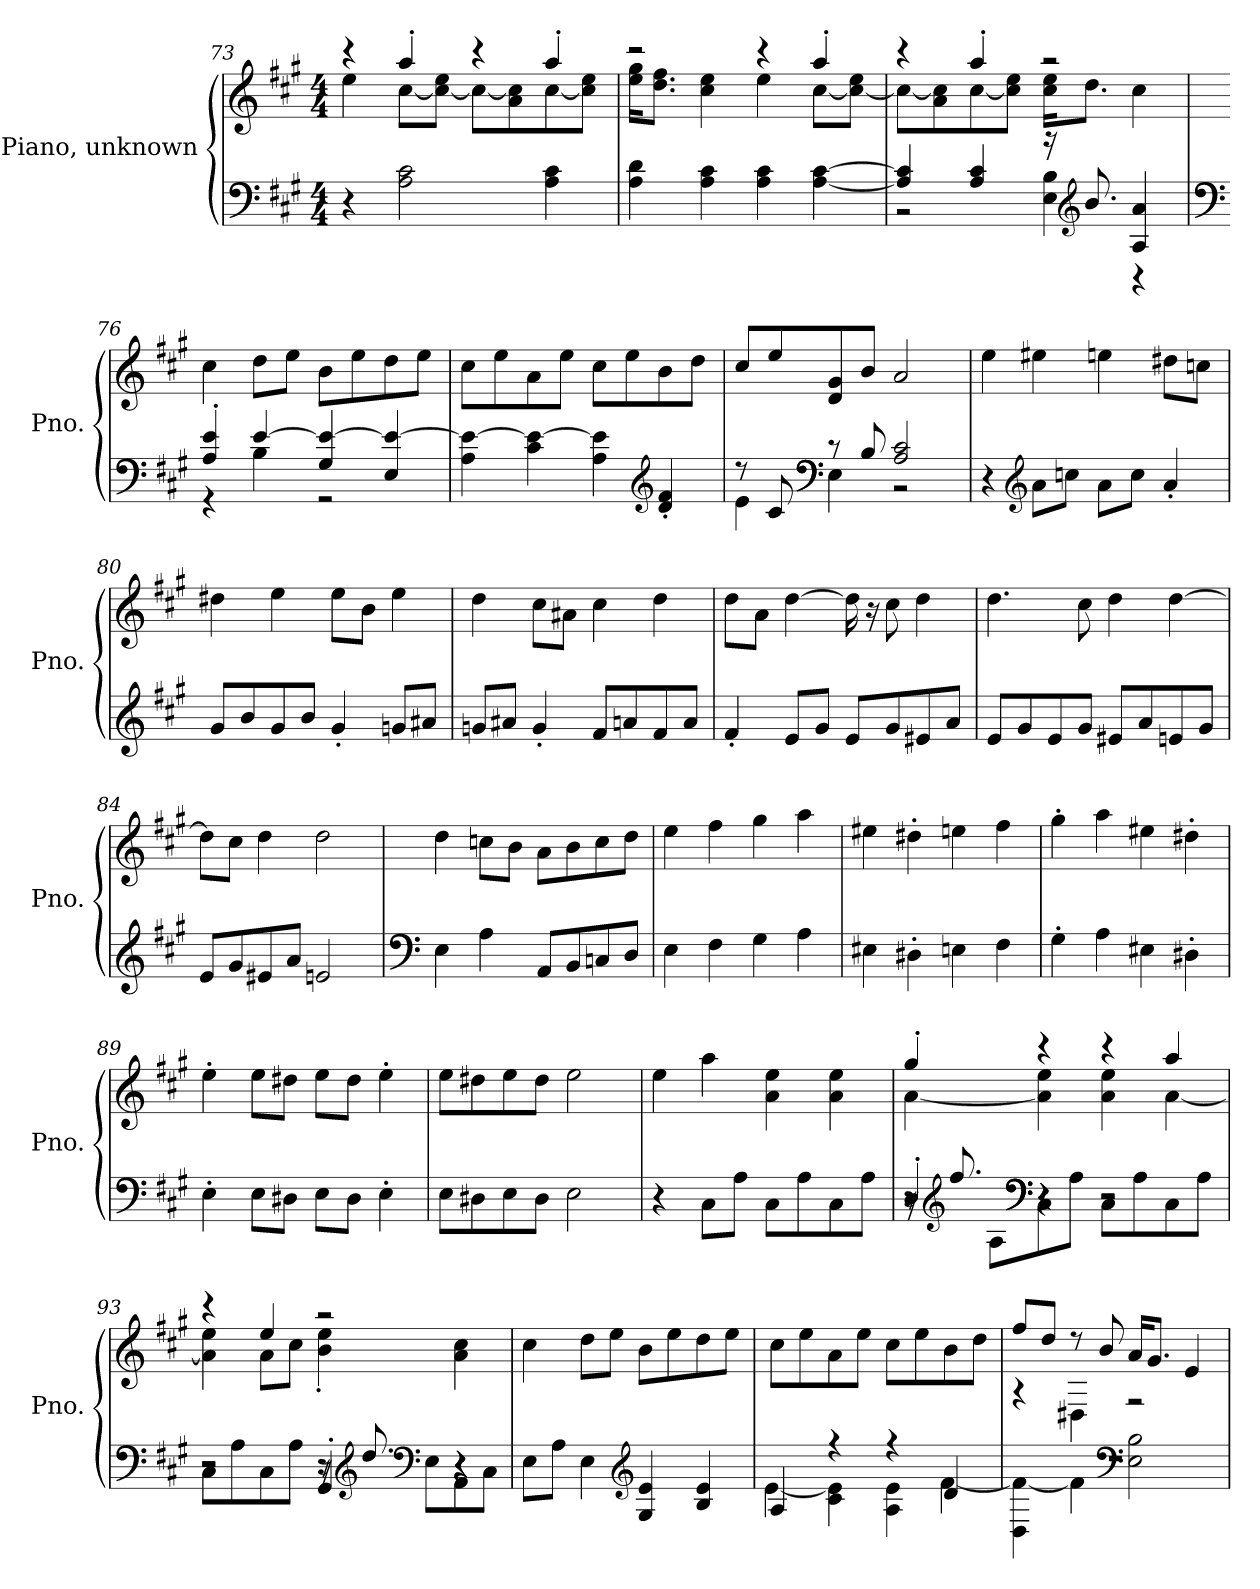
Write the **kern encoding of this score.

**kern	**kern
*part1	*part1
*staff2	*staff1
*I"Piano, unknown	*
*I'Pno.	*
!!LO:LB:g=z
*clefF4	*clefG2
*k[f#c#g#]	*k[f#c#g#]
*M4/4	*M4/4
=73	=73
*	*^
4r	4r	4ee\
2A\ 2c#\	4aa'/	[8cc#\L
.	.	8cc#\_ 8ee\J
.	4r	8cc#\L_
.	.	8a\ 8cc#\]
4A\ 4c#\	4aa'/	[8cc#\
.	.	8cc#\] 8ee\J
=74	=74	=74
4A\ 4d\	2r	16ee\ 16gg#\KL
.	.	8.dd\ 8.ff#\J
4A\ 4c#\	.	4cc#\ 4ee\
4A\ 4c#\	4r	4ee\
[4A\ [4c#\	4aa'/	[8cc#\L
.	.	8cc#\_ 8ee\J
=75	=75	=75
*^	*	*
4A/] 4c#/]	2r	4r	8cc#\L_
.	.	.	8a\ 8cc#\]
4A/ 4c#/	.	4aa'/	[8cc#\
.	.	.	8cc#\] 8ee\J
16r	4E\ 4B\	2r	16cc#\ 16ee\KL
*clefG2	*	*	*
8.b/	.	.	8.dd\J
4A/ 4a/	4r	.	4cc#\
*	*	*v	*v
=76	=76	=76
*clefF4	*	*
4A/' 4e/'	4r	4cc#\
[4e/	4B\	8dd\L
.	.	8ee\J
4G#/ 4e/_	2r	8b\L
.	.	8ee\
4E/ 4e/_	.	8dd\
.	.	8ee\J
*v	*v	*
!!LO:LB:g=z
=77	=77
4A\ 4e\_	8cc#\L
.	8ee\
4c#\ 4e\_	8a\
.	8ee\J
4A\ 4e\]	8cc#\L
.	8ee\
*clefG2	*
4d/' 4f#/'	8b\
.	8dd\J
=78	=78
*^	*
8r	4e\	8cc#/L
8c#/	.	8ee/
*clefF4	*	*
8r	4E\	8d/ 8g#/
8B/	.	8b/J
2A/ 2c#/	2r	2a/
*v	*v	*
=79	=79
4r	4ee\
*clefG2	*
8a\L	4ee#X\
8ccn\J	.
8a\L	4een\
8cc\J	.
4a'/	8dd#X\L
.	8ccn\J
=80	=80
8g#/L	4dd#X\
8b/	.
8g#/	4ee\
8b/J	.
4g#'/	8ee\L
.	8b\J
8gn/L	4ee\
8a#X/J	.
!!LO:PB:g=z
=81	=81
8gn/L	4dd\
8a#X/J	.
4g'/	8cc#\L
.	8a#X\J
8f#/L	4cc#\
8an/	.
8f#/	4dd\
8a/J	.
=82	=82
4f#'/	8dd\L
.	8a\J
8e/L	[4dd\
8g#/J	.
8e/L	16dd\]
.	16r
8g#/	8cc#\
8e#X/	4dd\
8a/J	.
=83	=83
8e/L	4.dd\
8g#/	.
8e/	.
8g#/J	8cc#\
8e#X/L	4dd\
8a/	.
8en/	[4dd\
8g#/J	.
=84	=84
8e/L	8dd\L]
8g#/	8cc#\J
8e#X/	4dd\
8a/J	.
2en/	2dd\
!!LO:LB:g=z
=85	=85
*clefF4	*
4E\	4dd\
4A\	8ccn\L
.	8b\J
8AA/L	8a\L
8BB/	8b\
8Cn/	8cc\
8D/J	8dd\J
=86	=86
4E\	4ee\
4F#\	4ff#\
4G#\	4gg#\
4A\	4aa\
=87	=87
4E#X\	4ee#X\
4D#X'\	4dd#X'\
4En\	4een\
4F#\	4ff#\
=88	=88
4G#'\	4gg#'\
4A\	4aa\
4E#X\	4ee#X\
4D#X'\	4dd#X'\
=89	=89
4E'\	4ee'\
8E\L	8ee\L
8D#X\J	8dd#X\J
8E\L	8ee\L
8D#\J	8dd#\J
4E'\	4ee'\
=90	=90
8E\L	8ee\L
8D#X\	8dd#X\
8E\	8ee\
8D#\J	8dd#\J
2E\	2ee\
!!LO:LB:g=z
=91	=91
4r	4ee\
8C#\L	4aa\
8A\J	.
8C#\L	4a\ 4ee\
8A\	.
8C#\	4a\ 4ee\
8A\J	.
=92	=92
*^	*^
*	*^	*	*
16r	8r	4D'/	4gg#'/	[4a\
*clefG2	*	*	*	*
8.ff#/	.	.	.	.
.	8A\L	.	.	.
*clefF4	*	*	*	*
4r	8C#\	4r	4r	4a\] 4ee\
.	8A\J	.	.	.
2r	8C#\L	2r	4r	4a\ 4ee\
.	8A\	.	.	.
.	8C#\	.	4aa/	[4a\
.	8A\J	.	.	.
=93	=93	=93	=93	=93
2r	8C#\L	2r	4r	4a\] 4ee\
.	8A\	.	.	.
.	8C#\	.	4ee/	8a\L
.	8A\J	.	.	8cc#\J
16r	8r	4GG#'/	2r	4b\' 4ee\'
*clefG2	*	*	*	*
8.dd/	.	.	.	.
*clefF4	*	*	*	*
.	8E\L	.	.	.
4r	8AA\	4r	.	4a\ 4cc#\
.	8C#\J	.	.	.
*v	*v	*v	*	*
*	*v	*v
=94	=94
8E\L	4cc#\
8A\J	.
4E\	8dd\L
.	8ee\J
*clefG2	*
4G#/ 4e/	8b\L
.	8ee\
4B/ 4e/	8dd\
.	8ee\J
!!LO:LB:g=z
=95	=95
*^	*
4A/	[4e\	8cc#\L
.	.	8ee\
4r	4c#\ 4e\]	8a\
.	.	8ee\J
4r	4A\ 4e\	8cc#\L
.	.	8ee\
4d/	[4f#\	8b\
.	.	8dd\J
=96	=96	=96
*	*	*^
1r	4D\ 4f#\_	8ff#/L	4r
.	.	8dd/J	.
.	4f#\]	8r	4D#X\
.	.	8b/	.
*clefF4	*	*	*
.	2E\ 2B\	16a/KL	2r
.	.	8.g#/J	.
.	.	4e/	.
*v	*v	*	*
*	*v	*v
=	=
*-	*-
